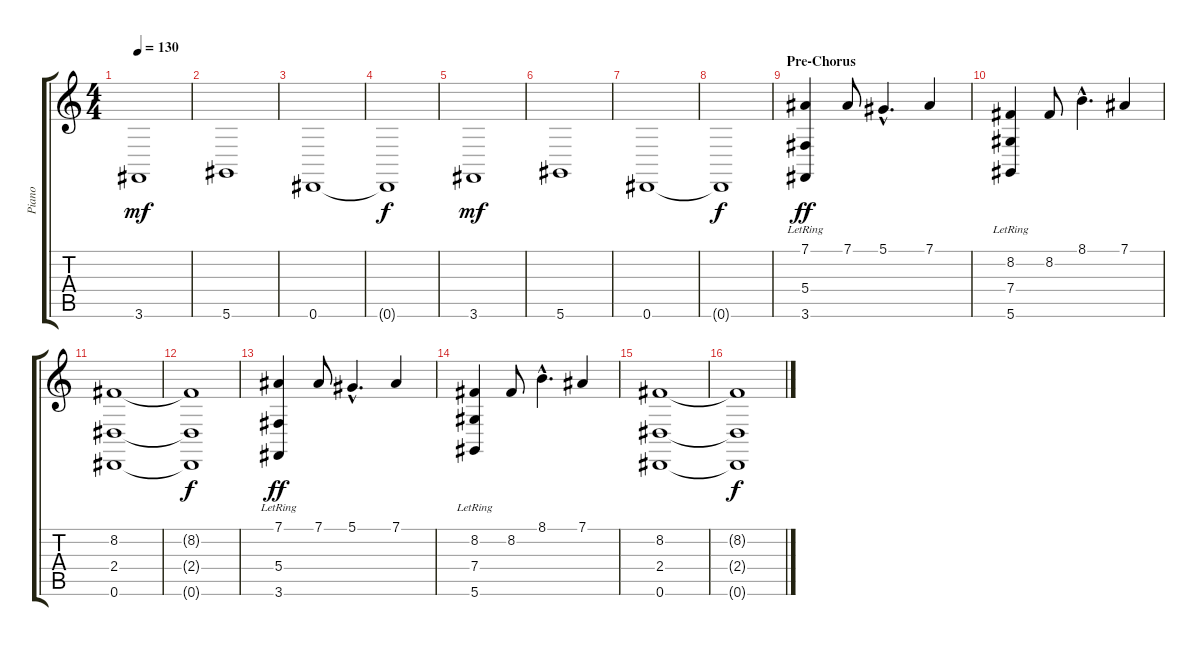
\track ("Piano" "Piano") {instrument electricgrandpiano}
\staff {score tabs}
\tuning (Eb4 Bb3 Gb3 Db3 Ab2 Eb2) {hide}
\ts (4 4)
\tempo 130
\clef g2
\ks c
3.6.1{dy mf} |
5.6.1 |
0.6.1 |
0.6{t}.1{dy f} |
3.6.1{dy mf} |
5.6.1 |
0.6.1 |
0.6{t}.1{dy f} |
\section ("" "Pre-Chorus")
(7.1 5.4{lr} 3.6{lr}).4{dy ff} 7.1.8 5.1{hac}.4{d} 7.1.4 |
(8.2 7.4{lr} 5.6{lr}).4 8.2.8 8.1{hac}.4{d} 7.1.4 |
(8.2 2.4 0.6).1 |
(8.2{t} 2.4{t} 0.6{t}).1{dy f} |
(7.1 5.4{lr} 3.6{lr}).4{dy ff} 7.1.8 5.1{hac}.4{d} 7.1.4 |
(8.2 7.4{lr} 5.6{lr}).4 8.2.8 8.1{hac}.4{d} 7.1.4 |
(8.2 2.4 0.6).1 |
(8.2{t} 2.4{t} 0.6{t}).1{dy f}
